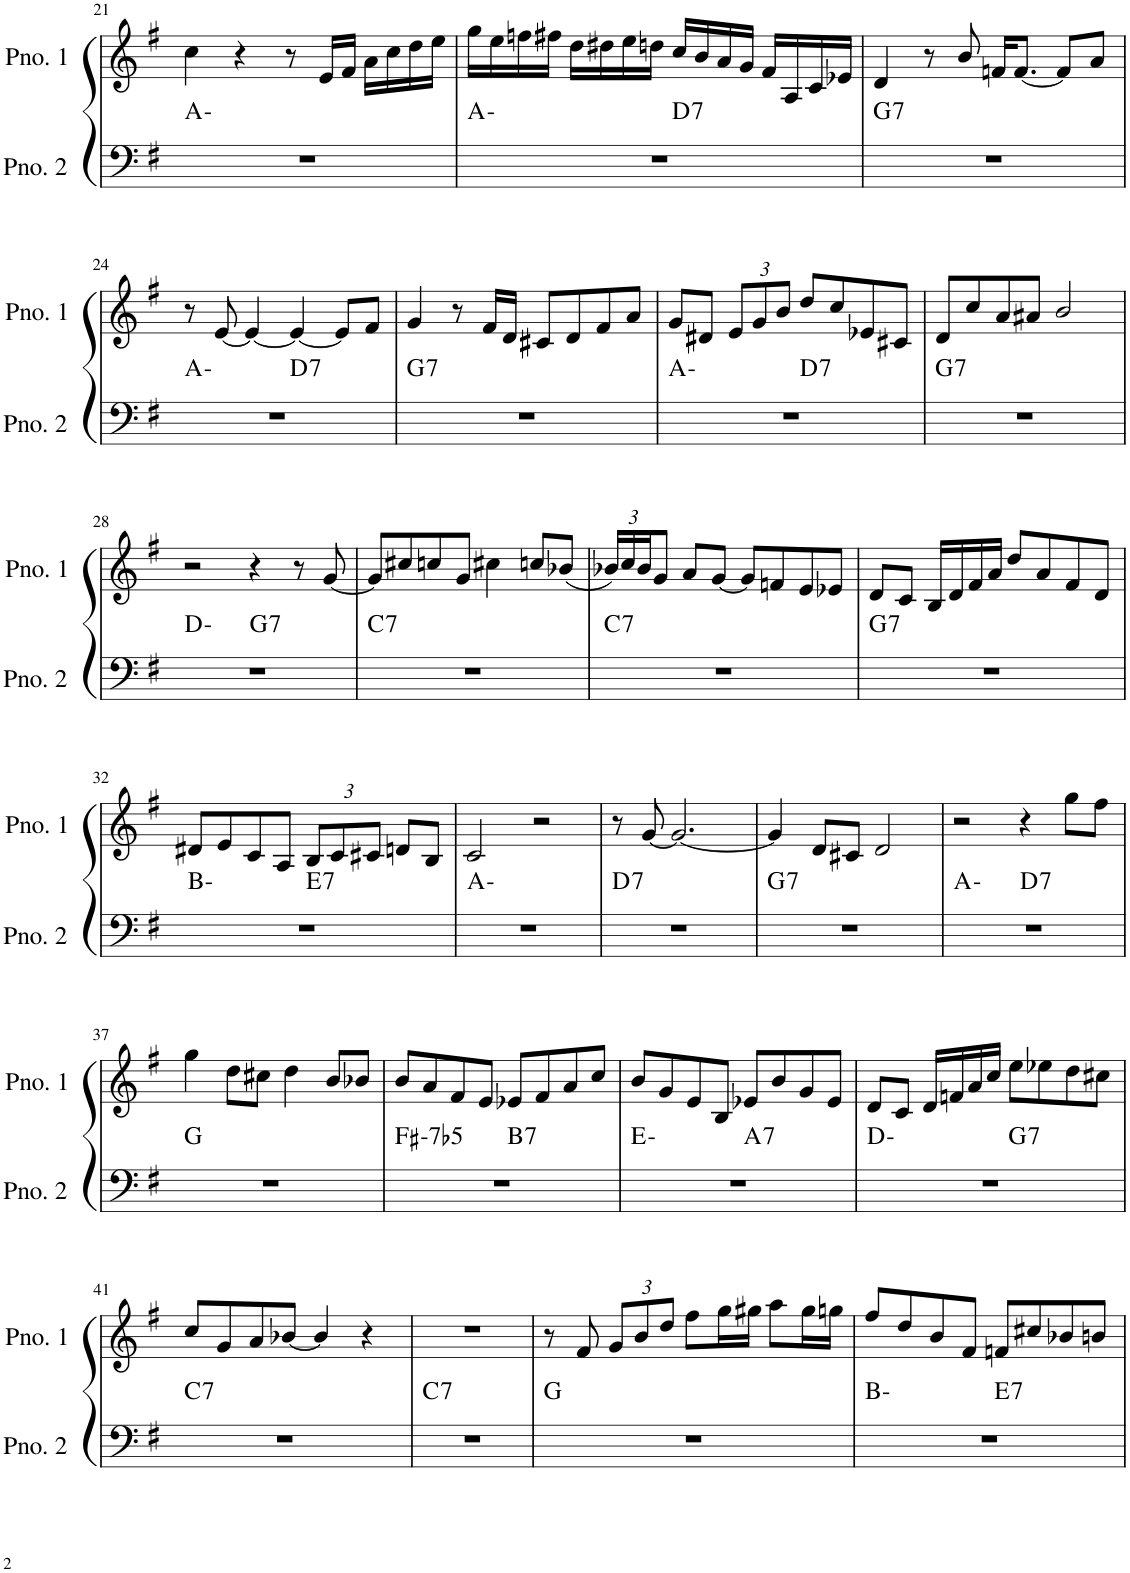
**kern	**harte	**kern
*part2	*part2	*part1
*staff2	*	*staff1
*I"ピアノ 2	*	*I"ピアノ 1
!!LO:PB:g=z
*clefF4	*	*clefG2
*k[f#]	*	*k[f#]
*M4/4	*	*M4/4
=21	=21	=21
1r	A:min	4cc\
.	.	4r
.	.	8r
.	.	16e/LL
.	.	16f#/JJ
.	.	16a\LL
.	.	16cc\
.	.	16dd\
.	.	16ee\JJ
=22	=22	=22
*^	*	*
1r	2ryy	A:min	16gg\LL
.	.	.	16ee\
.	.	.	16ffn\
.	.	.	16ff#X\JJ
.	.	.	16dd\LL
.	.	.	16dd#X\
.	.	.	16ee\
.	.	.	16ddn\JJ
!	!	!LO:H:kt=7	!
.	2ryy	D:7	16cc/LL
.	.	.	16b/
.	.	.	16a/
.	.	.	16g/JJ
.	.	.	16f#/LL
.	.	.	16A/
.	.	.	16c/
.	.	.	16e-X/JJ
=23	=23	=23	=23
!	!	!LO:H:kt=7	!
*v	*v	*	*
1r	G:7	4d/
.	.	8r
.	.	8b/
.	.	16fn/KL
.	.	[8.f/J
.	.	8f/L]
.	.	8a/J
!!LO:LB:g=z
=24	=24	=24
*^	*	*
1r	2ryy	A:min	8r
.	.	.	[8e/
.	.	.	4e/_
!	!	!LO:H:kt=7	!
.	2ryy	D:7	4e/_
.	.	.	8e/L]
.	.	.	8f#/J
=25	=25	=25	=25
!	!	!LO:H:kt=7	!
*v	*v	*	*
1r	G:7	4g/
.	.	8r
.	.	16f#/LL
.	.	16d/JJ
.	.	8c#X/L
.	.	8d/
.	.	8f#/
.	.	8a/J
=26	=26	=26
*^	*	*
1r	2ryy	A:min	8g/L
.	.	.	8d#X/J
*	*	*	*Xbrackettup
.	.	.	12e/L
.	.	.	12g/
.	.	.	12b/J
!	!	!LO:H:kt=7	!
.	2ryy	D:7	8dd/L
.	.	.	8cc/
.	.	.	8e-X/
.	.	.	8c#X/J
=27	=27	=27	=27
!	!	!LO:H:kt=7	!
*v	*v	*	*
1r	G:7	8d/L
.	.	8cc/
.	.	8a/
.	.	8a#X/J
.	.	2b/
!!LO:LB:g=z
=28	=28	=28
*^	*	*
1r	2ryy	D:min	2r
!	!	!LO:H:kt=7	!
.	2ryy	G:7	4r
.	.	.	8r
.	.	.	[8g/
=29	=29	=29	=29
!	!	!LO:H:kt=7	!
*v	*v	*	*
1r	C:7	8g/L]
.	.	8cc#X/
.	.	8ccn/
.	.	8g/J
.	.	4cc#X\
.	.	8ccn/L
.	.	(8b-X/J
=30	=30	=30
!	!LO:H:kt=7	!
1r	C:7	24b-X/LL)
.	.	24cc/
.	.	24b-/J
.	.	8g/J
.	.	8a/L
.	.	[8g/J
.	.	8g/L]
.	.	8fn/
.	.	8e/
.	.	8e-X/J
=31	=31	=31
!	!LO:H:kt=7	!
1r	G:7	8d/L
.	.	8c/J
.	.	16B/LL
.	.	16d/
.	.	16f#/
.	.	16a/JJ
.	.	8dd/L
.	.	8a/
.	.	8f#/
.	.	8d/J
!!LO:LB:g=z
=32	=32	=32
*^	*	*
1r	2ryy	B:min	8d#X/L
.	.	.	8e/
.	.	.	8c/
.	.	.	8A/J
!	!	!LO:H:kt=7	!
.	2ryy	E:7	12B/L
.	.	.	12c/
.	.	.	12c#X/J
.	.	.	8dn/L
.	.	.	8B/J
*v	*v	*	*
=33	=33	=33
1r	A:min	2c/
.	.	2r
=34	=34	=34
!	!LO:H:kt=7	!
1r	D:7	8r
.	.	[8g/
.	.	2.g/_
=35	=35	=35
!	!LO:H:kt=7	!
1r	G:7	4g/]
.	.	8d/L
.	.	8c#X/J
.	.	2d/
=36	=36	=36
*^	*	*
1r	2ryy	A:min	2r
!	!	!LO:H:kt=7	!
.	2ryy	D:7	4r
.	.	.	8gg\L
.	.	.	8ff#\J
*v	*v	*	*
!!LO:LB:g=z
=37	=37	=37
1r	G:maj	4gg\
.	.	8dd\L
.	.	8cc#X\J
.	.	4dd\
.	.	8b/L
.	.	8b-X/J
=38	=38	=38
!	!LO:H:kt=-7b5	!
*^	*	*
1r	2ryy	F#:hdim7	8b/L
.	.	.	8a/
.	.	.	8f#/
.	.	.	8e/J
!	!	!LO:H:kt=7	!
.	2ryy	B:7	8e-X/L
.	.	.	8f#/
.	.	.	8a/
.	.	.	8cc/J
=39	=39	=39	=39
1r	2ryy	E:min	8b/L
.	.	.	8g/
.	.	.	8e/
.	.	.	8B/J
!	!	!LO:H:kt=7	!
.	2ryy	A:7	8e-X/L
.	.	.	8b/
.	.	.	8g/
.	.	.	8e-/J
=40	=40	=40	=40
1r	2ryy	D:min	8d/L
.	.	.	8c/J
.	.	.	16d/LL
.	.	.	16fn/
.	.	.	16a/
.	.	.	16cc/JJ
!	!	!LO:H:kt=7	!
.	2ryy	G:7	8ee\L
.	.	.	8ee-X\
.	.	.	8dd\
.	.	.	8cc#X\J
!!LO:LB:g=z
=41	=41	=41	=41
!	!	!LO:H:kt=7	!
*v	*v	*	*
1r	C:7	8cc/L
.	.	8g/
.	.	8a/
.	.	[8b-X/J
.	.	4b-/]
.	.	4r
=42	=42	=42
!	!LO:H:kt=7	!
1r	C:7	1r
=43	=43	=43
1r	G:maj	8r
.	.	8f#/
.	.	12g/L
.	.	12b/
.	.	12dd/J
.	.	8ff#\L
.	.	16gg\L
.	.	16gg#X\JJ
.	.	8aa\L
.	.	16gg#\L
.	.	16ggn\JJ
=44	=44	=44
*^	*	*
1r	2ryy	B:min	8ff#/L
.	.	.	8dd/
.	.	.	8b/
.	.	.	8f#/J
!	!	!LO:H:kt=7	!
.	2ryy	E:7	8fn/L
.	.	.	8cc#X/
.	.	.	8b-X/
.	.	.	8bn/J
*v	*v	*	*
=	=	=
*-	*-	*-
